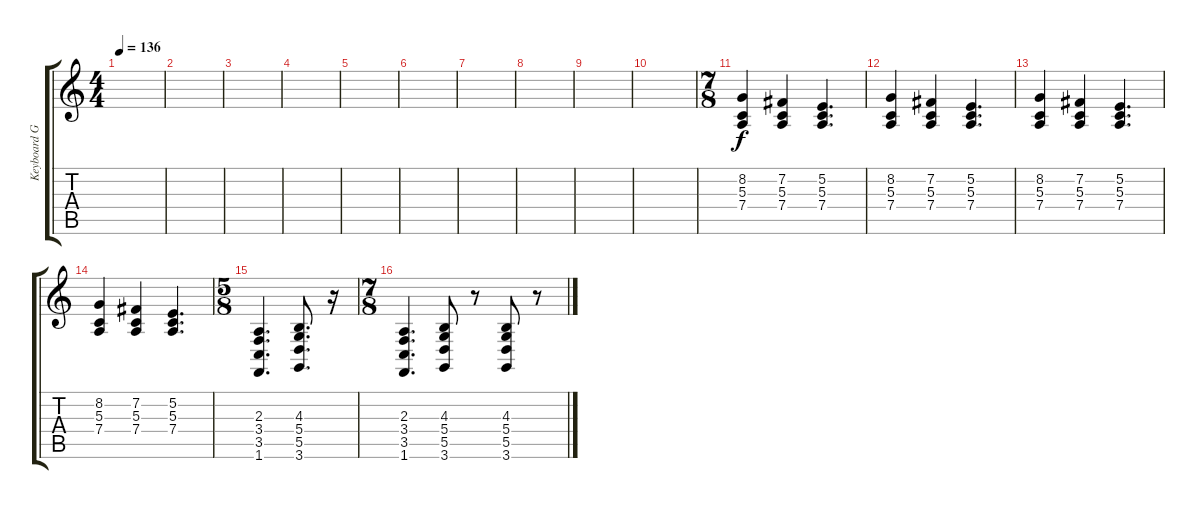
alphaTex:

\track ("Keyboard Geddy Lee" "Keyboard G") {instrument lead1square}
\staff {score tabs}
\tuning (E4 B3 G3 D3 A2 E2) {hide}
\ts (4 4)
\tempo 136
\clef g2
\ks c
|
|
|
|
|
|
|
|
|
|
\ts (7 8)
(8.2 5.3 7.4).4 (7.2 5.3 7.4).4 (5.2 5.3 7.4).4{d} |
(8.2 5.3 7.4).4 (7.2 5.3 7.4).4 (5.2 5.3 7.4).4{d} |
(8.2 5.3 7.4).4 (7.2 5.3 7.4).4 (5.2 5.3 7.4).4{d} |
(8.2 5.3 7.4).4 (7.2 5.3 7.4).4 (5.2 5.3 7.4).4{d} |
\ts (5 8)
(2.3 3.4 3.5 1.6).4{d} (4.3 5.4 5.5 3.6).8{d} r.16 |
\ts (7 8)
(2.3 3.4 3.5 1.6).4{d} (4.3 5.4 5.5 3.6).8 r.8 (4.3 5.4 5.5 3.6).8 r.8
